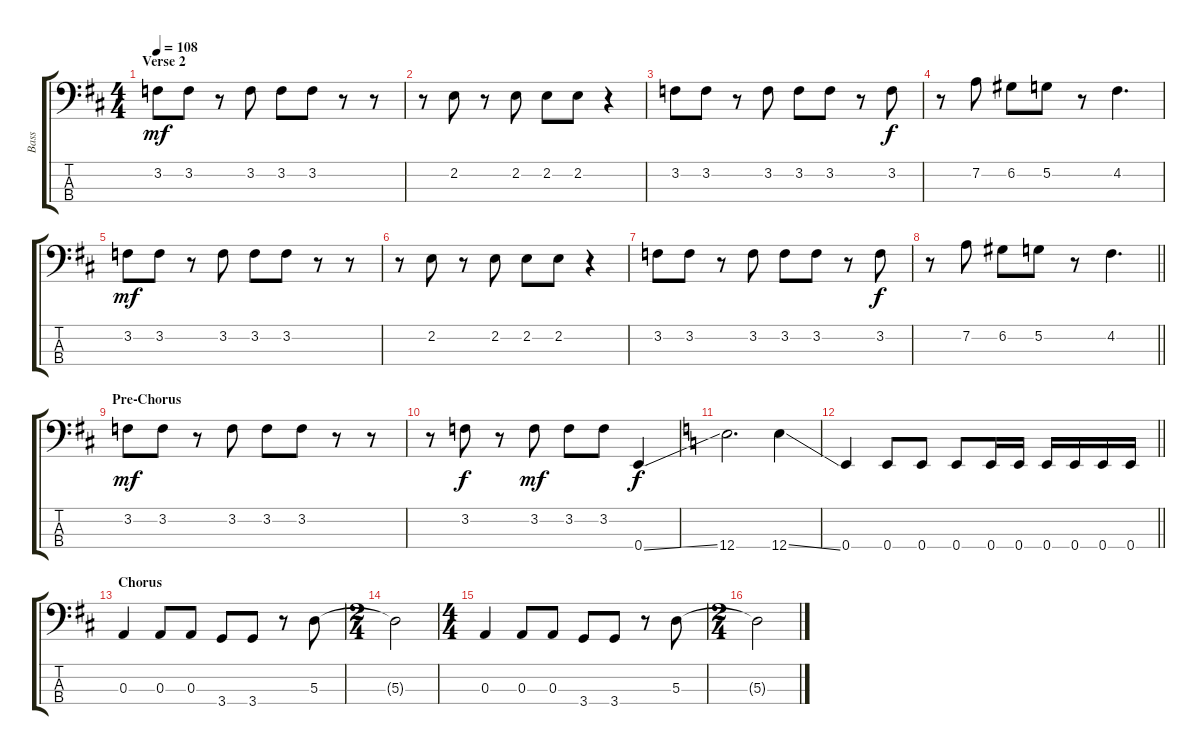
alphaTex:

\track ("Bass" "Bass") {instrument electricbassfinger}
\staff {score tabs}
\tuning (G2 D2 A1 E1) {hide}
\ts (4 4)
\section ("" "Verse 2")
\tempo 108
\clef f4
\ks d
3.2.8{dy mf} 3.2.8 r.8 3.2.8 3.2.8 3.2.8 r.8 r.8 |
r.8 2.2.8 r.8 2.2.8 2.2.8 2.2.8 r.4 |
3.2.8 3.2.8 r.8 3.2.8 3.2.8 3.2.8 r.8 3.2.8{dy f} |
r.8 7.2.8 6.2.8 5.2.8 r.8 4.2.4{d} |
3.2.8{dy mf} 3.2.8 r.8 3.2.8 3.2.8 3.2.8 r.8 r.8 |
r.8 2.2.8 r.8 2.2.8 2.2.8 2.2.8 r.4 |
3.2.8 3.2.8 r.8 3.2.8 3.2.8 3.2.8 r.8 3.2.8{dy f} |
\barLineRight lightlight
r.8 7.2.8 6.2.8 5.2.8 r.8 4.2.4{d} |
\section ("" "Pre-Chorus")
3.2.8{dy mf} 3.2.8 r.8 3.2.8 3.2.8 3.2.8 r.8 r.8 |
r.8 3.2.8{dy f} r.8 3.2.8{dy mf} 3.2.8 3.2.8 0.4{ss}.4{dy f} |
\ks c
12.4.2{d} 12.4{ss}.4 |
\barLineRight lightlight
0.4.4 0.4.8 0.4.8 0.4.8 0.4.16 0.4.16 0.4.16 0.4.16 0.4.16 0.4.16 |
\section ("" "Chorus")
\ks d
0.3.4 0.3.8 0.3.8 3.4.8 3.4.8 r.8 5.3.8 |
\ts (2 4)
5.3{t}.2 |
\ts (4 4)
0.3.4 0.3.8 0.3.8 3.4.8 3.4.8 r.8 5.3.8 |
\ts (2 4)
5.3{t}.2
